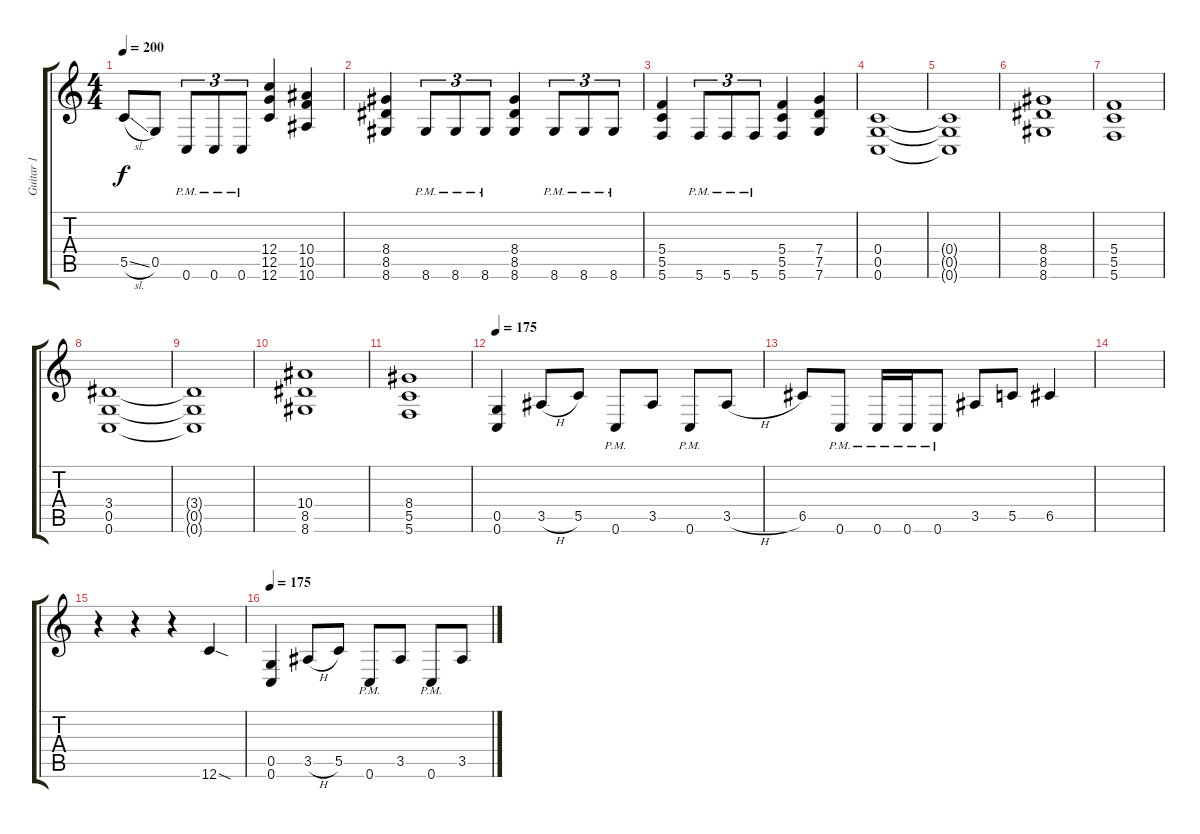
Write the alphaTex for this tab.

\track ("Guitar 1" "Guitar 1") {instrument distortionguitar}
\staff {score tabs}
\tuning (D4 A3 F3 C3 G2 C2) {hide}
\ts (4 4)
\tempo 200
\clef g2
\ks c
5.5{sl}.8{dy f} 0.5.8 0.6{pm}.8{tu (3 2)} 0.6{pm}.8{tu (3 2)} 0.6{pm}.8{tu (3 2)} (12.4 12.5 12.6).4 (10.4 10.5 10.6).4 |
(8.4 8.5 8.6).4 8.6{pm}.8{tu (3 2)} 8.6{pm}.8{tu (3 2)} 8.6{pm}.8{tu (3 2)} (8.4 8.5 8.6).4 8.6{pm}.8{tu (3 2)} 8.6{pm}.8{tu (3 2)} 8.6{pm}.8{tu (3 2)} |
(5.4 5.5 5.6).4 5.6{pm}.8{tu (3 2)} 5.6{pm}.8{tu (3 2)} 5.6{pm}.8{tu (3 2)} (5.4 5.5 5.6).4 (7.4 7.5 7.6).4 |
(0.4 0.5 0.6).1 |
(0.4{t} 0.5{t} 0.6{t}).1 |
(8.4 8.5 8.6).1 |
(5.4 5.5 5.6).1 |
(3.4 0.5 0.6).1 |
(3.4{t} 0.5{t} 0.6{t}).1 |
(10.4 8.5 8.6).1 |
(8.4 5.5 5.6).1 |
\tempo 175
(0.5 0.6).4 3.5{h}.8 5.5.8 0.6{pm}.8 3.5.8 0.6{pm}.8 3.5{h}.8 |
6.5.8 0.6{pm}.8 0.6{pm}.16 0.6{pm}.16 0.6{pm}.8 3.5.8 5.5.8 6.5.4 |
|
r.4 r.4 r.4 12.6{sod}.4 |
\tempo 175
(0.5 0.6).4 3.5{h}.8 5.5.8 0.6{pm}.8 3.5.8 0.6{pm}.8 3.5{h}.8
